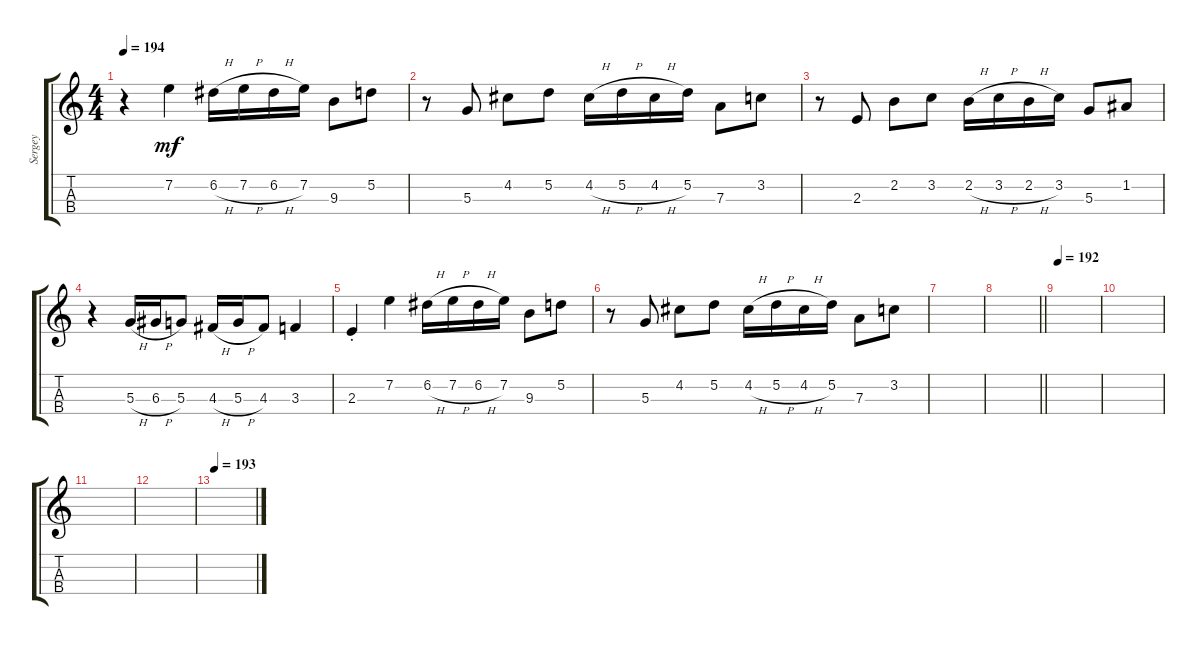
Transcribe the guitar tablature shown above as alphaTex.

\track ("Sergey" "Sergey") {instrument violin}
\staff {score tabs}
\tuning (E5 A4 D4 G3) {hide}
\ts (4 4)
\tempo 194
\clef g2
\ks c
r.4{dy ff} 7.2.4{dy mf} 6.2{h}.16 7.2{h}.16 6.2{h}.16 7.2.16 9.3.8 5.2.8 |
r.8 5.3.8 4.2.8 5.2.8 4.2{h}.16 5.2{h}.16 4.2{h}.16 5.2.16 7.3.8 3.2.8 |
r.8 2.3.8 2.2.8 3.2.8 2.2{h}.16 3.2{h}.16 2.2{h}.16 3.2.16 5.3.8 1.2.8 |
r.4 5.3{h}.16 6.3{h}.16 5.3.8 4.3{h}.16 5.3{h}.16 4.3.8 3.3.4 |
2.3{st}.4 7.2.4 6.2{h}.16 7.2{h}.16 6.2{h}.16 7.2.16 9.3.8 5.2.8 |
r.8 5.3.8 4.2.8 5.2.8 4.2{h}.16 5.2{h}.16 4.2{h}.16 5.2.16 7.3.8 3.2.8 |
|
\barLineRight lightlight
|
\section ("" "")
\tempo 197
\tempo 192
|
|
|
|
\tempo 193
